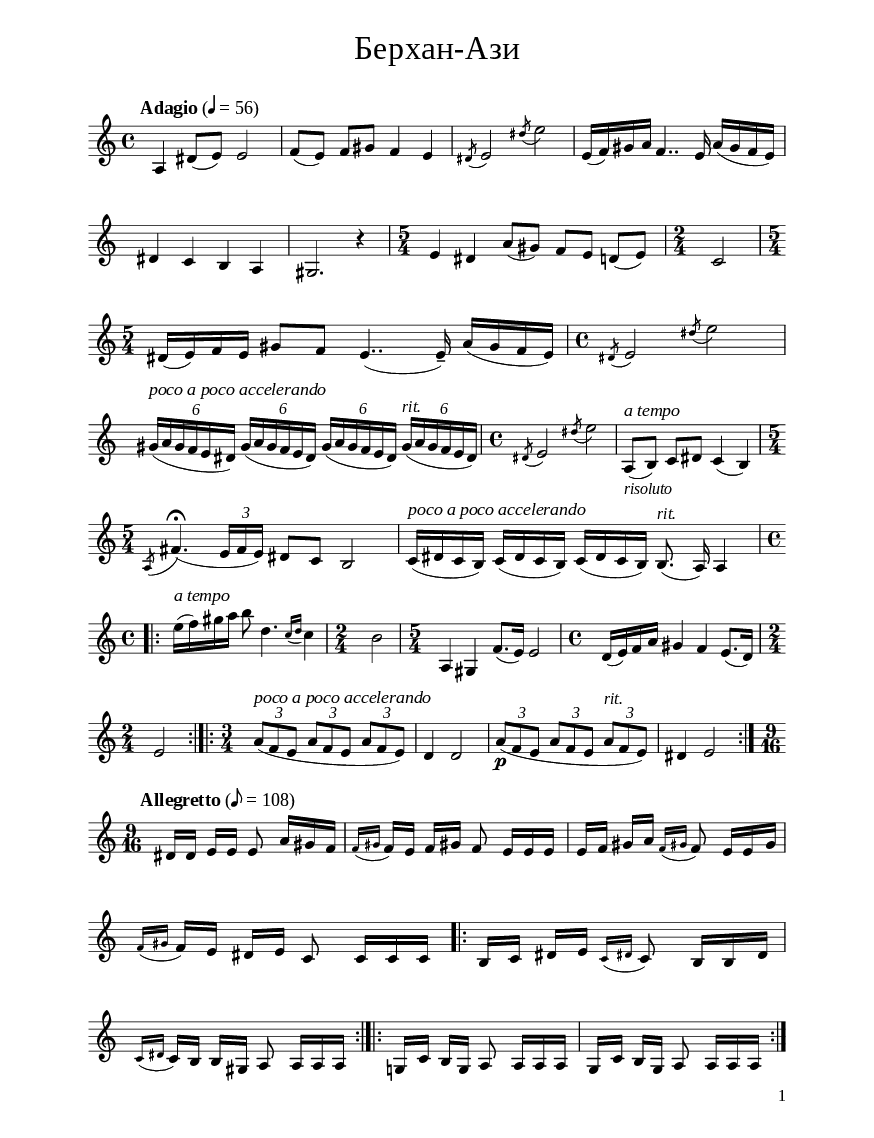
\version "2.24.2"

\include "include/globals.ily"
\bookpart {
  \label #'ref163
  \tocItem \markup "Берхан-Ази"
  \paper {
    % the system system spacing is custom here so do not include bookpart-paper.ily
    print-all-headers = ##t
    print-page-number = ##t
    print-first-page-number = ##t

    % put page numbers on the bottom
    oddHeaderMarkup = \markup ""
    evenHeaderMarkup = \markup ""
    oddFooterMarkup = \markup
    \fill-line {
      ""
      \if \should-print-page-number \fromproperty #'page:page-number-string
    }
    evenFooterMarkup = \markup
    \fill-line {
      \if \should-print-page-number \fromproperty #'page:page-number-string
      ""
    }

    left-margin = 1.5\cm
    right-margin = 1.5\cm
    top-margin = 1.6\cm
    bottom-margin = 1.2\cm
    ragged-bottom = ##t % do not spread the staves to fill the whole vertical space

    % change distance between staves
    system-system-spacing =
    #'((basic-distance . 10)
       (minimum-distance . 6)
       (padding . 1)
       (stretchability . 10))
  }

  \header {
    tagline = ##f
  }

  \score {
    \include "include/score-layout.ily"

    \new Voice \relative c' {
      \clef treble
      \key a \minor
      \time 4/4
      \tempoFunc "Adagio" 4 "56"
      \autoBeamOff

      a4 dis8([e]) e2 | \noBreak
      f8([e]) f[gis] f4 e | \noBreak
      \acciaccatura { dis8 } e2 \acciaccatura { dis'8 } e2 | \noBreak
      e,16([f) gis a] f4.. e16 a([gis f e]) | \break

      dis4 c b a | \noBreak
      gis2. r4 | \noBreak
      \time 5/4 e'4 dis a'8([gis]) f[e] d([e]) | \time 2/4 \noBreak

      c2 | \break
      \time 5/4 dis16([e) f e] gis8[f] e4..( e16\tenuto) a([gis f e]) | \noBreak
      \time 4/4 \acciaccatura { dis8 } e2 \acciaccatura { dis'8 } e2 | \break

      \tuplet 6/4 { gis,16 ^\markup { \large \italic "poco a poco accelerando"} ([a gis f e dis]) } \tuplet 6/4 { gis([a gis f e dis]) } \tuplet 6/4 { gis([a gis f e dis]) } \tuplet 6/4 { gis ^\markup \italic "rit." ([a gis f e dis]) } | \noBreak
      \time 4/4 \acciaccatura { dis8 } e2 \acciaccatura { dis'8 } e2 | \noBreak
      a,,8^\markup { \large \italic "a tempo"}_\markup \italic { risoluto } ([b]) c[dis] c4(b) \time 5/4 \break

      \acciaccatura { a8 } fis'4.\fermata( \tuplet 3/2 { e16[fis e]) } dis8[c] b2 | \noBreak
      c16 ^\markup { \large \italic "poco a poco accelerando"} ([dis c b]) c([dis c b]) c([dis c b]) b8. ^\markup  \italic "rit." (a16) a4 |  \bar ".|:-|"  \time 4/4 \break


      e''16 ^\markup { \large \italic "a tempo"} [(f) gis a] b8 d,4. \acciaccatura { c16[d] } c4 | \noBreak
      \time 2/4 b2 | \noBreak
      \time 5/4 a,4 gis f'8.([e16]) e2 | \noBreak
      \time 4/4 d16([e) f a] gis4 f e8.([d16]) | \time 2/4 \break

      e2 | \bar ":|.|:" \noBreak

      %\set Score.doubleRepeatType = #":|.|:"

      \time 3/4 \tuplet 3/2 { a8^\markup { \large \italic "poco a poco accelerando"} ([f e] } \tuplet 3/2 { a[f e] } \tuplet 3/2 { a[f e]) } | \noBreak
      d4 d2 \noBreak
      \tuplet 3/2 { a'8\p([ f e] } \tuplet 3/2 { a[f e] } \tuplet 3/2 { a^\markup \raise #1.5 \italic "rit." [f e]) } | \noBreak
      dis4 e2 | \bar ":|."

      \time 9/16 \break
      \tempoFunc "Allegretto" 8 "108"
      dis16[dis] e[e] e8 a16[gis f] | \noBreak
      \acciaccatura { f[gis] } f[e] f[gis!] f8 e16[e e] | \noBreak
      e[f] gis[a] \acciaccatura { f[gis!] } f8 e16[e gis] | \break

      \acciaccatura { f[gis] } f[e] dis[e] c8 c16[c c] | \bar ".|:" \noBreak

      b[c] dis[e] \acciaccatura { c[dis!] } c8 b16[b dis] | \break

      \acciaccatura { c[dis!] } c[b] b[gis]  a8 a16[a a] \bar ":|.|:" | \noBreak


      g![c] b[g] a8 a16[a a] | \noBreak
      g[c] b[g] a8 a16[a a] | \bar ":|."

    }

    \header {
      title = \titleFunc "Берхан-Ази" "Berhan-Azi"
    }
    \midi { }
  } % score
} % bookpart
